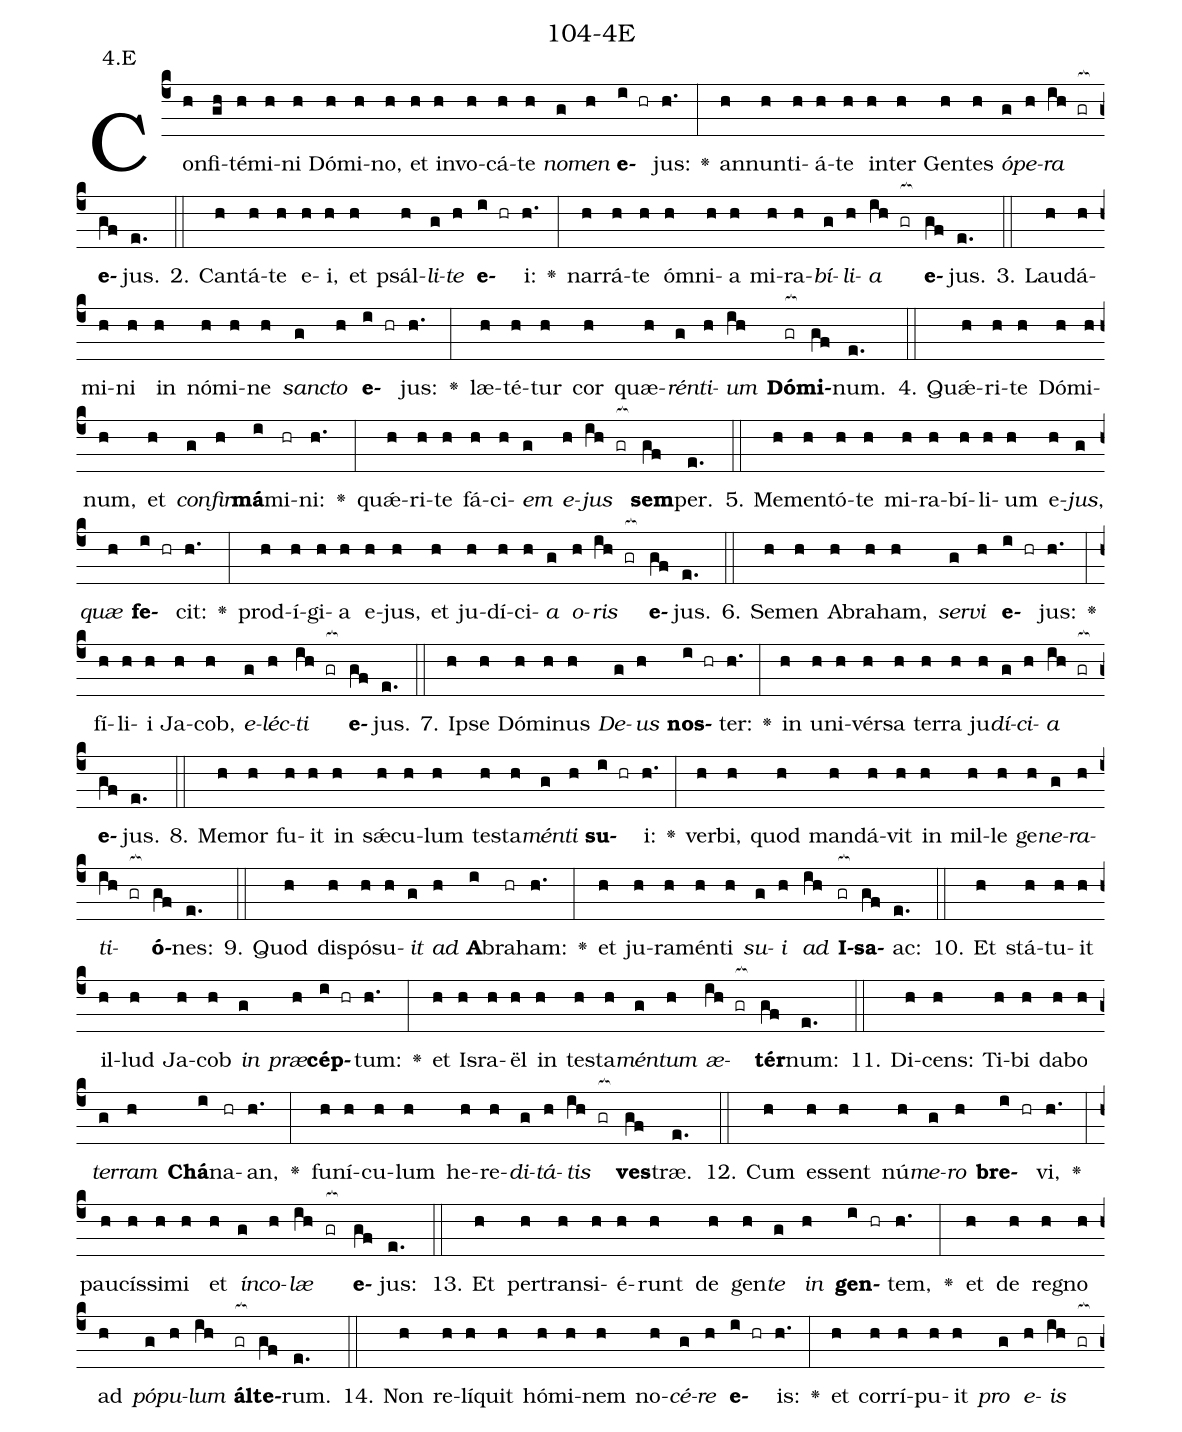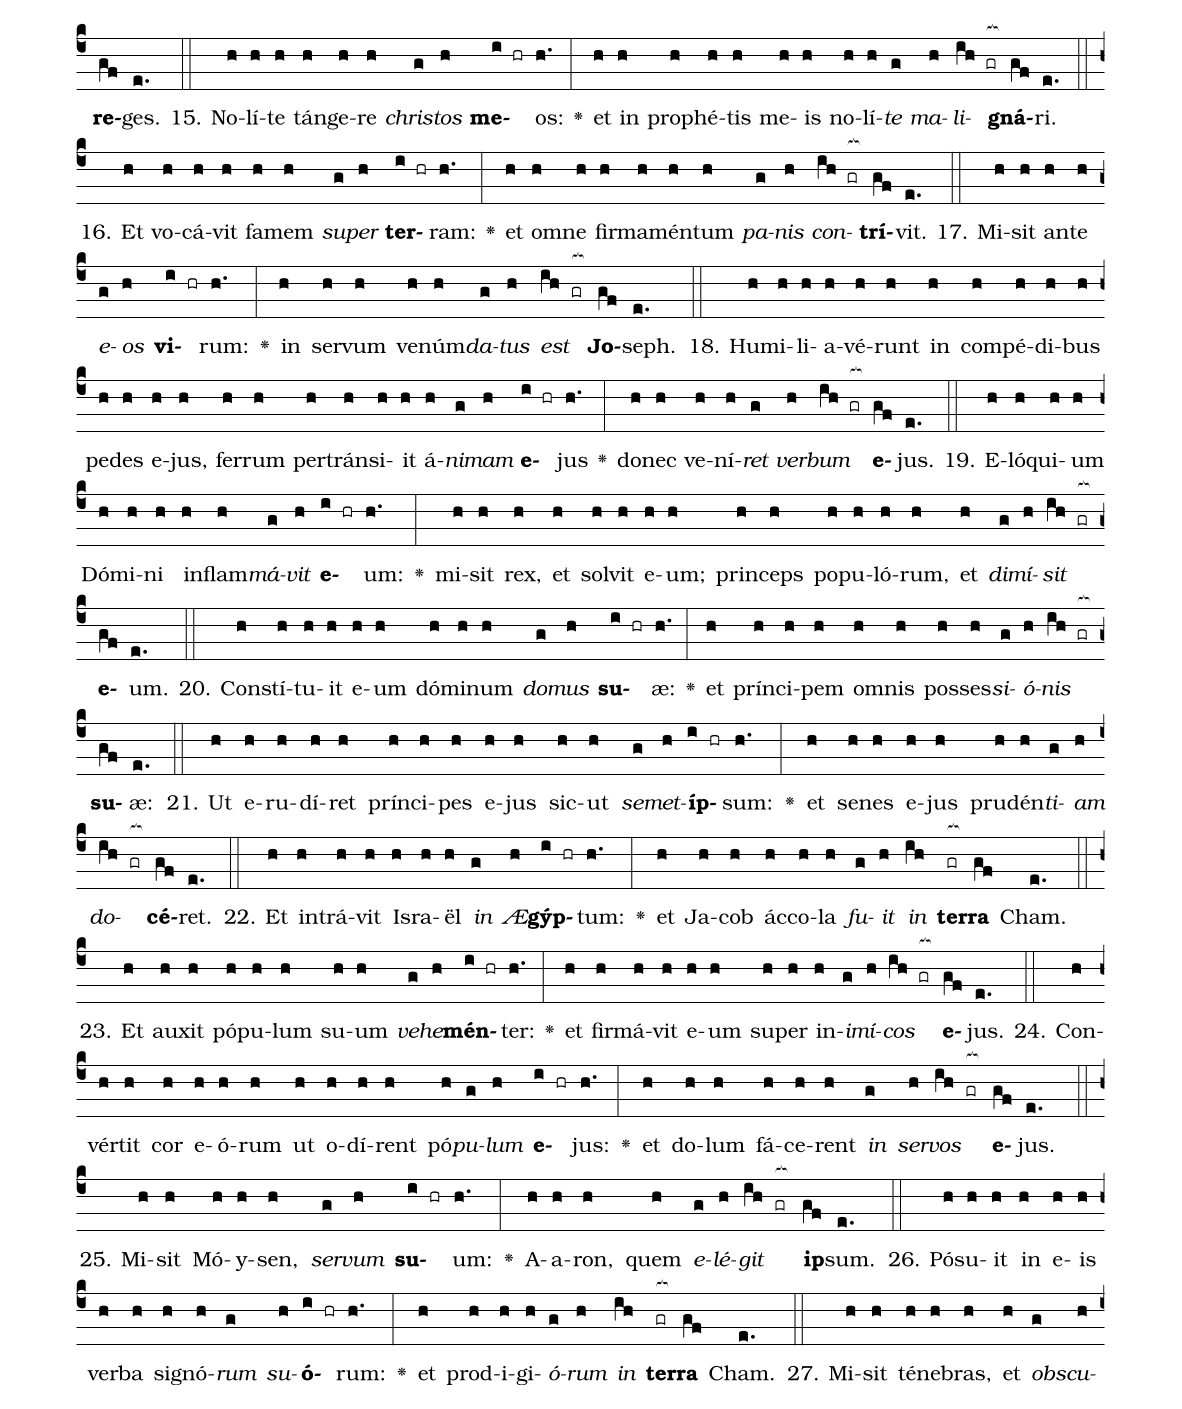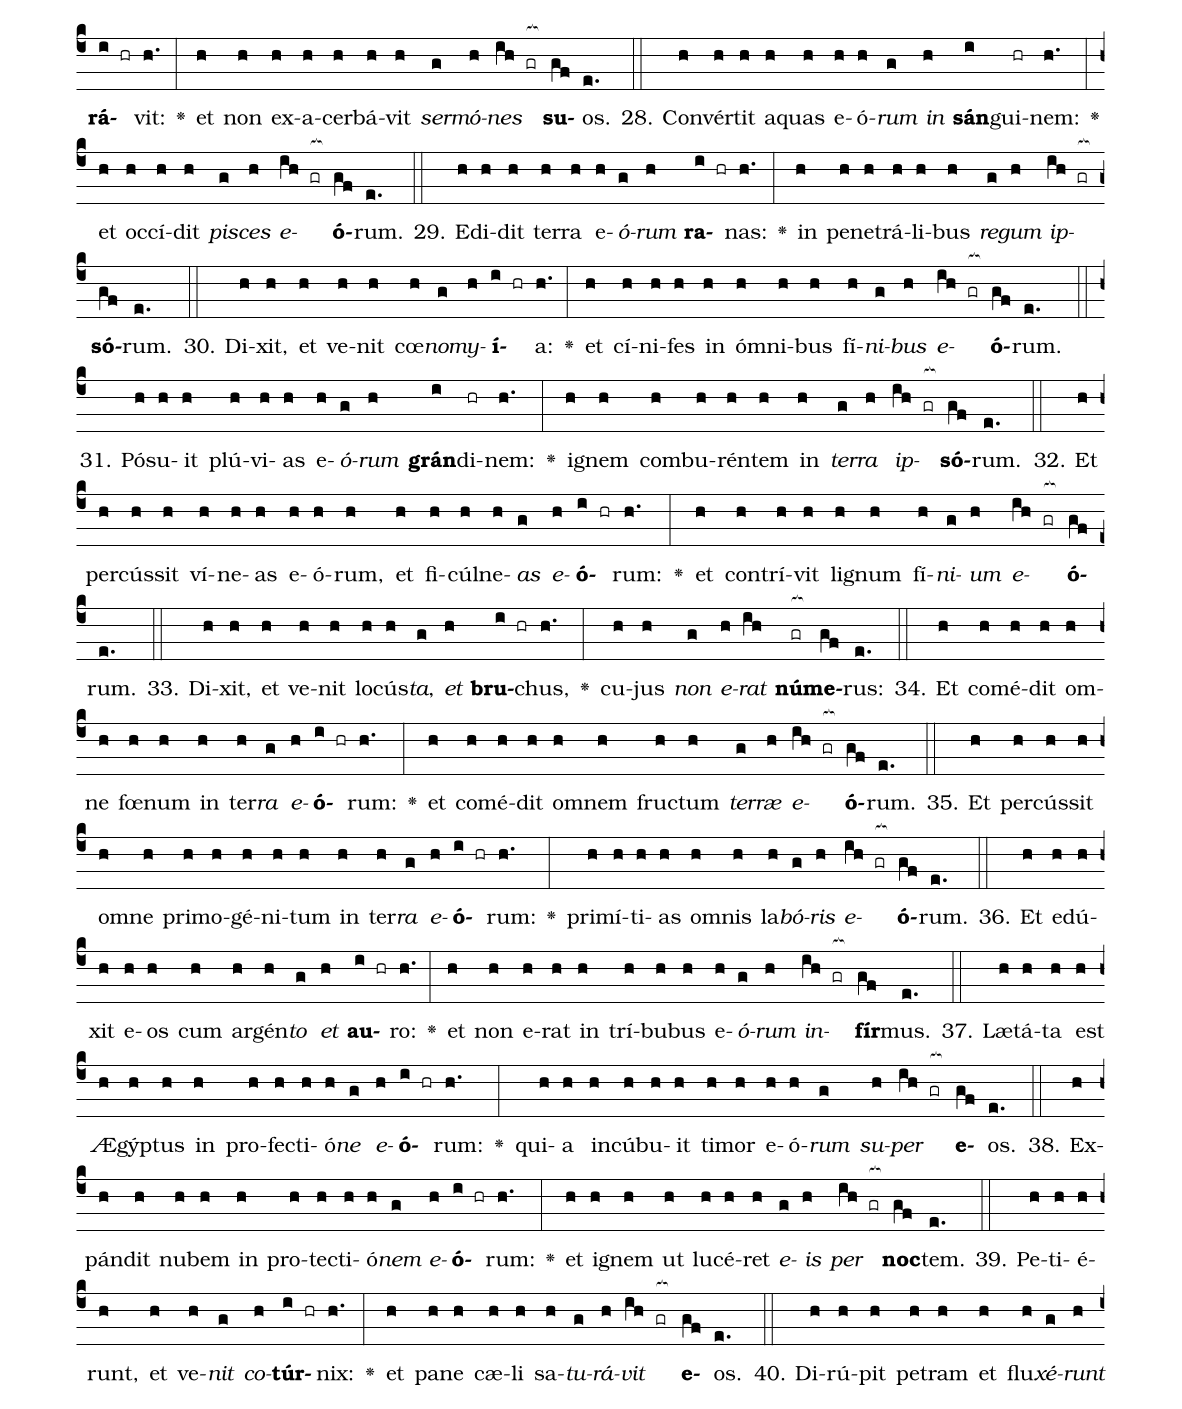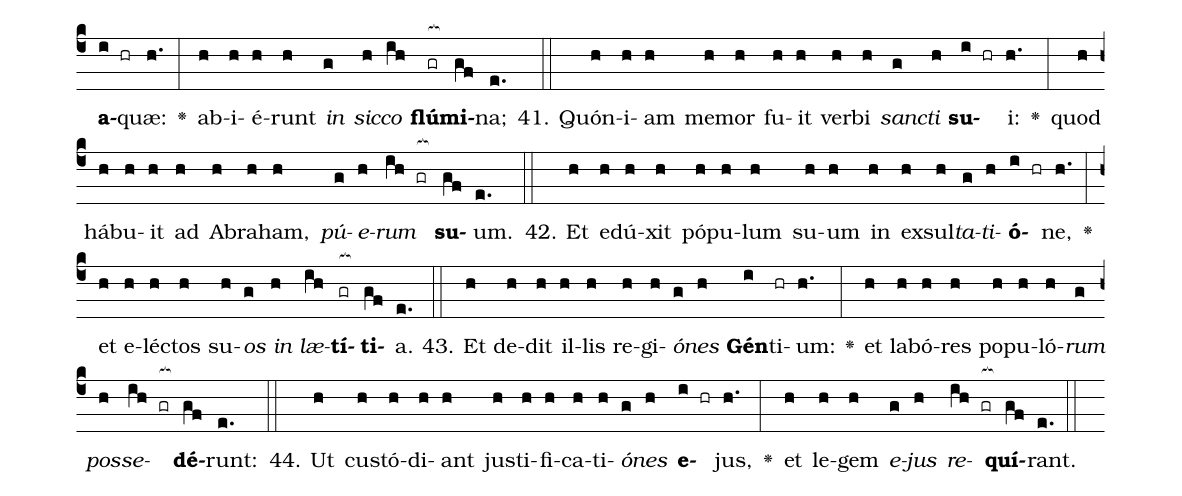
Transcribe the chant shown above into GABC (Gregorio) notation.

name: 104-4E;
annotation: 4.E;
%%
(c4)Con(h)fi(gh)té(h)mi(h)ni(h) Dó(h)mi(h)no,(h) et(h) in(h)vo(h)cá(h)te(h) <i>no</i>(g)<i>men</i>(h) <b>e</b>(i hr)jus:(h.) <v>\greheightstar</v>(:) an(h)nun(h)ti(h)á(h)te(h) in(h)ter(h) Gen(h)tes(h) <i>ó</i>(g)<i>pe</i>(h)<i>ra</i>(ih gr[ocb:1{]) <b>e</b>(gf[ocb:0}])jus.(e.) (::)
2. Can(h)tá(h)te(h) e(h)i,(h) et(h) psál(h)<i>li</i>(g)<i>te</i>(h) <b>e</b>(i hr)i:(h.) <v>\greheightstar</v>(:) nar(h)rá(h)te(h) óm(h)ni(h)a(h) mi(h)ra(h)<i>bí</i>(g)<i>li</i>(h)<i>a</i>(ih gr[ocb:1{]) <b>e</b>(gf[ocb:0}])jus.(e.) (::)
3. Lau(h)dá(h)mi(h)ni(h) in(h) nó(h)mi(h)ne(h) <i>sanc</i>(g)<i>to</i>(h) <b>e</b>(i hr)jus:(h.) <v>\greheightstar</v>(:) læ(h)té(h)tur(h) cor(h) quæ(h)<i>rén</i>(g)<i>ti</i>(h)<i>um</i>(ih) <b>Dó</b>(gr[ocb:1{])<b>mi</b>(gf[ocb:0}])num.(e.) (::)
4. Quǽ(h)ri(h)te(h) Dó(h)mi(h)num,(h) et(h) <i>con</i>(g)<i>fir</i>(h)<b>má</b>(i)mi(hr)ni:(h.) <v>\greheightstar</v>(:) quǽ(h)ri(h)te(h) fá(h)ci(h)<i>em</i>(g) <i>e</i>(h)<i>jus</i>(ih gr[ocb:1{]) <b>sem</b>(gf[ocb:0}])per.(e.) (::)
5. Me(h)men(h)tó(h)te(h) mi(h)ra(h)bí(h)li(h)um(h) e(h)<i>jus</i>,(g) <i>quæ</i>(h) <b>fe</b>(i hr)cit:(h.) <v>\greheightstar</v>(:) prod(h)í(h)gi(h)a(h) e(h)jus,(h) et(h) ju(h)dí(h)ci(h)<i>a</i>(g) <i>o</i>(h)<i>ris</i>(ih gr[ocb:1{]) <b>e</b>(gf[ocb:0}])jus.(e.) (::)
6. Se(h)men(h) A(h)bra(h)ham,(h) <i>ser</i>(g)<i>vi</i>(h) <b>e</b>(i hr)jus:(h.) <v>\greheightstar</v>(:) fí(h)li(h)i(h) Ja(h)cob,(h) <i>e</i>(g)<i>léc</i>(h)<i>ti</i>(ih gr[ocb:1{]) <b>e</b>(gf[ocb:0}])jus.(e.) (::)
7. Ip(h)se(h) Dó(h)mi(h)nus(h) <i>De</i>(g)<i>us</i>(h) <b>nos</b>(i hr)ter:(h.) <v>\greheightstar</v>(:) in(h) u(h)ni(h)vér(h)sa(h) ter(h)ra(h) ju(h)<i>dí</i>(g)<i>ci</i>(h)<i>a</i>(ih gr[ocb:1{]) <b>e</b>(gf[ocb:0}])jus.(e.) (::)
8. Me(h)mor(h) fu(h)it(h) in(h) sǽ(h)cu(h)lum(h) tes(h)ta(h)<i>mén</i>(g)<i>ti</i>(h) <b>su</b>(i hr)i:(h.) <v>\greheightstar</v>(:) ver(h)bi,(h) quod(h) man(h)dá(h)vit(h) in(h) mil(h)le(h) ge(h)<i>ne</i>(g)<i>ra</i>(h)<i>ti</i>(ih gr[ocb:1{])<b>ó</b>(gf[ocb:0}])nes:(e.) (::)
9. Quod(h) dis(h)pó(h)su(h)<i>it</i>(g) <i>ad</i>(h) <b>A</b>(i)bra(hr)ham:(h.) <v>\greheightstar</v>(:) et(h) ju(h)ra(h)mén(h)ti(h) <i>su</i>(g)<i>i</i>(h) <i>ad</i>(ih) <b>I</b>(gr[ocb:1{])<b>sa</b>(gf[ocb:0}])ac:(e.) (::)
10. Et(h) stá(h)tu(h)it(h) il(h)lud(h) Ja(h)cob(h) <i>in</i>(g) <i>præ</i>(h)<b>cép</b>(i hr)tum:(h.) <v>\greheightstar</v>(:) et(h) Is(h)ra(h)ël(h) in(h) tes(h)ta(h)<i>mén</i>(g)<i>tum</i>(h) <i>æ</i>(ih gr[ocb:1{])<b>tér</b>(gf[ocb:0}])num:(e.) (::)
11. Di(h)cens:(h) Ti(h)bi(h) da(h)bo(h) <i>ter</i>(g)<i>ram</i>(h) <b>Chá</b>(i)na(hr)an,(h.) <v>\greheightstar</v>(:) fu(h)ní(h)cu(h)lum(h) he(h)re(h)<i>di</i>(g)<i>tá</i>(h)<i>tis</i>(ih gr[ocb:1{]) <b>ves</b>(gf[ocb:0}])træ.(e.) (::)
12. Cum(h) es(h)sent(h) nú(h)<i>me</i>(g)<i>ro</i>(h) <b>bre</b>(i hr)vi,(h.) <v>\greheightstar</v>(:) pau(h)cís(h)si(h)mi(h) et(h) <i>ín</i>(g)<i>co</i>(h)<i>læ</i>(ih gr[ocb:1{]) <b>e</b>(gf[ocb:0}])jus:(e.) (::)
13. Et(h) per(h)trans(h)i(h)é(h)runt(h) de(h) gen(h)<i>te</i>(g) <i>in</i>(h) <b>gen</b>(i hr)tem,(h.) <v>\greheightstar</v>(:) et(h) de(h) re(h)gno(h) ad(h) <i>pó</i>(g)<i>pu</i>(h)<i>lum</i>(ih) <b>ál</b>(gr[ocb:1{])<b>te</b>(gf[ocb:0}])rum.(e.) (::)
14. Non(h) re(h)lí(h)quit(h) hó(h)mi(h)nem(h) no(h)<i>cé</i>(g)<i>re</i>(h) <b>e</b>(i hr)is:(h.) <v>\greheightstar</v>(:) et(h) cor(h)rí(h)pu(h)it(h) <i>pro</i>(g) <i>e</i>(h)<i>is</i>(ih gr[ocb:1{]) <b>re</b>(gf[ocb:0}])ges.(e.) (::)
15. No(h)lí(h)te(h) tán(h)ge(h)re(h) <i>chris</i>(g)<i>tos</i>(h) <b>me</b>(i hr)os:(h.) <v>\greheightstar</v>(:) et(h) in(h) pro(h)phé(h)tis(h) me(h)is(h) no(h)lí(h)<i>te</i>(g) <i>ma</i>(h)<i>li</i>(ih gr[ocb:1{])<b>gná</b>(gf[ocb:0}])ri.(e.) (::)
16. Et(h) vo(h)cá(h)vit(h) fa(h)mem(h) <i>su</i>(g)<i>per</i>(h) <b>ter</b>(i hr)ram:(h.) <v>\greheightstar</v>(:) et(h) om(h)ne(h) fir(h)ma(h)mén(h)tum(h) <i>pa</i>(g)<i>nis</i>(h) <i>con</i>(ih gr[ocb:1{])<b>trí</b>(gf[ocb:0}])vit.(e.) (::)
17. Mi(h)sit(h) an(h)te(h) <i>e</i>(g)<i>os</i>(h) <b>vi</b>(i hr)rum:(h.) <v>\greheightstar</v>(:) in(h) ser(h)vum(h) ve(h)núm(h)<i>da</i>(g)<i>tus</i>(h) <i>est</i>(ih gr[ocb:1{]) <b>Jo</b>(gf[ocb:0}])seph.(e.) (::)
18. Hu(h)mi(h)li(h)a(h)vé(h)runt(h) in(h) com(h)pé(h)di(h)bus(h) pe(h)des(h) e(h)jus,(h) fer(h)rum(h) per(h)tráns(h)i(h)it(h) á(h)<i>ni</i>(g)<i>mam</i>(h) <b>e</b>(i hr)jus(h.) <v>\greheightstar</v>(:) do(h)nec(h) ve(h)ní(h)<i>ret</i>(g) <i>ver</i>(h)<i>bum</i>(ih gr[ocb:1{]) <b>e</b>(gf[ocb:0}])jus.(e.) (::)
19. E(h)ló(h)qui(h)um(h) Dó(h)mi(h)ni(h) in(h)flam(h)<i>má</i>(g)<i>vit</i>(h) <b>e</b>(i hr)um:(h.) <v>\greheightstar</v>(:) mi(h)sit(h) rex,(h) et(h) sol(h)vit(h) e(h)um;(h) prin(h)ceps(h) po(h)pu(h)ló(h)rum,(h) et(h) <i>di</i>(g)<i>mí</i>(h)<i>sit</i>(ih gr[ocb:1{]) <b>e</b>(gf[ocb:0}])um.(e.) (::)
20. Con(h)stí(h)tu(h)it(h) e(h)um(h) dó(h)mi(h)num(h) <i>do</i>(g)<i>mus</i>(h) <b>su</b>(i hr)æ:(h.) <v>\greheightstar</v>(:) et(h) prín(h)ci(h)pem(h) om(h)nis(h) pos(h)ses(h)<i>si</i>(g)<i>ó</i>(h)<i>nis</i>(ih gr[ocb:1{]) <b>su</b>(gf[ocb:0}])æ:(e.) (::)
21. Ut(h) e(h)ru(h)dí(h)ret(h) prín(h)ci(h)pes(h) e(h)jus(h) sic(h)ut(h) <i>se</i>(g)<i>met</i>(h)<b>íp</b>(i hr)sum:(h.) <v>\greheightstar</v>(:) et(h) se(h)nes(h) e(h)jus(h) pru(h)dén(h)<i>ti</i>(g)<i>am</i>(h) <i>do</i>(ih gr[ocb:1{])<b>cé</b>(gf[ocb:0}])ret.(e.) (::)
22. Et(h) in(h)trá(h)vit(h) Is(h)ra(h)ël(h) <i>in</i>(g) <i>Æ</i>(h)<b>gýp</b>(i hr)tum:(h.) <v>\greheightstar</v>(:) et(h) Ja(h)cob(h) ác(h)co(h)la(h) <i>fu</i>(g)<i>it</i>(h) <i>in</i>(ih) <b>ter</b>(gr[ocb:1{])<b>ra</b>(gf[ocb:0}]) Cham.(e.) (::)
23. Et(h) au(h)xit(h) pó(h)pu(h)lum(h) su(h)um(h) <i>ve</i>(g)<i>he</i>(h)<b>mén</b>(i hr)ter:(h.) <v>\greheightstar</v>(:) et(h) fir(h)má(h)vit(h) e(h)um(h) su(h)per(h) in(h)<i>i</i>(g)<i>mí</i>(h)<i>cos</i>(ih gr[ocb:1{]) <b>e</b>(gf[ocb:0}])jus.(e.) (::)
24. Con(h)vér(h)tit(h) cor(h) e(h)ó(h)rum(h) ut(h) o(h)dí(h)rent(h) pó(h)<i>pu</i>(g)<i>lum</i>(h) <b>e</b>(i hr)jus:(h.) <v>\greheightstar</v>(:) et(h) do(h)lum(h) fá(h)ce(h)rent(h) <i>in</i>(g) <i>ser</i>(h)<i>vos</i>(ih gr[ocb:1{]) <b>e</b>(gf[ocb:0}])jus.(e.) (::)
25. Mi(h)sit(h) Mó(h)y(h)sen,(h) <i>ser</i>(g)<i>vum</i>(h) <b>su</b>(i hr)um:(h.) <v>\greheightstar</v>(:) A(h)a(h)ron,(h) quem(h) <i>e</i>(g)<i>lé</i>(h)<i>git</i>(ih gr[ocb:1{]) <b>ip</b>(gf[ocb:0}])sum.(e.) (::)
26. Pó(h)su(h)it(h) in(h) e(h)is(h) ver(h)ba(h) si(h)gnó(h)<i>rum</i>(g) <i>su</i>(h)<b>ó</b>(i hr)rum:(h.) <v>\greheightstar</v>(:) et(h) prod(h)i(h)gi(h)<i>ó</i>(g)<i>rum</i>(h) <i>in</i>(ih) <b>ter</b>(gr[ocb:1{])<b>ra</b>(gf[ocb:0}]) Cham.(e.) (::)
27. Mi(h)sit(h) té(h)ne(h)bras,(h) et(h) <i>obs</i>(g)<i>cu</i>(h)<b>rá</b>(i hr)vit:(h.) <v>\greheightstar</v>(:) et(h) non(h) ex(h)a(h)cer(h)bá(h)vit(h) <i>ser</i>(g)<i>mó</i>(h)<i>nes</i>(ih gr[ocb:1{]) <b>su</b>(gf[ocb:0}])os.(e.) (::)
28. Con(h)vér(h)tit(h) a(h)quas(h) e(h)ó(h)<i>rum</i>(g) <i>in</i>(h) <b>sán</b>(i)gui(hr)nem:(h.) <v>\greheightstar</v>(:) et(h) oc(h)cí(h)dit(h) <i>pi</i>(g)<i>sces</i>(h) <i>e</i>(ih gr[ocb:1{])<b>ó</b>(gf[ocb:0}])rum.(e.) (::)
29. E(h)di(h)dit(h) ter(h)ra(h) e(h)<i>ó</i>(g)<i>rum</i>(h) <b>ra</b>(i hr)nas:(h.) <v>\greheightstar</v>(:) in(h) pe(h)ne(h)trá(h)li(h)bus(h) <i>re</i>(g)<i>gum</i>(h) <i>ip</i>(ih gr[ocb:1{])<b>só</b>(gf[ocb:0}])rum.(e.) (::)
30. Di(h)xit,(h) et(h) ve(h)nit(h) cœ(h)<i>no</i>(g)<i>my</i>(h)<b>í</b>(i hr)a:(h.) <v>\greheightstar</v>(:) et(h) cí(h)ni(h)fes(h) in(h) óm(h)ni(h)bus(h) fí(h)<i>ni</i>(g)<i>bus</i>(h) <i>e</i>(ih gr[ocb:1{])<b>ó</b>(gf[ocb:0}])rum.(e.) (::)
31. Pó(h)su(h)it(h) plú(h)vi(h)as(h) e(h)<i>ó</i>(g)<i>rum</i>(h) <b>grán</b>(i)di(hr)nem:(h.) <v>\greheightstar</v>(:) i(h)gnem(h) com(h)bu(h)rén(h)tem(h) in(h) <i>ter</i>(g)<i>ra</i>(h) <i>ip</i>(ih gr[ocb:1{])<b>só</b>(gf[ocb:0}])rum.(e.) (::)
32. Et(h) per(h)cús(h)sit(h) ví(h)ne(h)as(h) e(h)ó(h)rum,(h) et(h) fi(h)cúl(h)ne(h)<i>as</i>(g) <i>e</i>(h)<b>ó</b>(i hr)rum:(h.) <v>\greheightstar</v>(:) et(h) con(h)trí(h)vit(h) li(h)gnum(h) fí(h)<i>ni</i>(g)<i>um</i>(h) <i>e</i>(ih gr[ocb:1{])<b>ó</b>(gf[ocb:0}])rum.(e.) (::)
33. Di(h)xit,(h) et(h) ve(h)nit(h) lo(h)cús(h)<i>ta</i>,(g) <i>et</i>(h) <b>bru</b>(i hr)chus,(h.) <v>\greheightstar</v>(:) cu(h)jus(h) <i>non</i>(g) <i>e</i>(h)<i>rat</i>(ih) <b>nú</b>(gr[ocb:1{])<b>me</b>(gf[ocb:0}])rus:(e.) (::)
34. Et(h) com(h)é(h)dit(h) om(h)ne(h) fœ(h)num(h) in(h) ter(h)<i>ra</i>(g) <i>e</i>(h)<b>ó</b>(i hr)rum:(h.) <v>\greheightstar</v>(:) et(h) com(h)é(h)dit(h) om(h)nem(h) fruc(h)tum(h) <i>ter</i>(g)<i>ræ</i>(h) <i>e</i>(ih gr[ocb:1{])<b>ó</b>(gf[ocb:0}])rum.(e.) (::)
35. Et(h) per(h)cús(h)sit(h) om(h)ne(h) pri(h)mo(h)gé(h)ni(h)tum(h) in(h) ter(h)<i>ra</i>(g) <i>e</i>(h)<b>ó</b>(i hr)rum:(h.) <v>\greheightstar</v>(:) pri(h)mí(h)ti(h)as(h) om(h)nis(h) la(h)<i>bó</i>(g)<i>ris</i>(h) <i>e</i>(ih gr[ocb:1{])<b>ó</b>(gf[ocb:0}])rum.(e.) (::)
36. Et(h) e(h)dú(h)xit(h) e(h)os(h) cum(h) ar(h)gén(h)<i>to</i>(g) <i>et</i>(h) <b>au</b>(i hr)ro:(h.) <v>\greheightstar</v>(:) et(h) non(h) e(h)rat(h) in(h) trí(h)bu(h)bus(h) e(h)<i>ó</i>(g)<i>rum</i>(h) <i>in</i>(ih gr[ocb:1{])<b>fír</b>(gf[ocb:0}])mus.(e.) (::)
37. Læ(h)tá(h)ta(h) est(h) Æ(h)gýp(h)tus(h) in(h) pro(h)fec(h)ti(h)ó(h)<i>ne</i>(g) <i>e</i>(h)<b>ó</b>(i hr)rum:(h.) <v>\greheightstar</v>(:) qui(h)a(h) in(h)cú(h)bu(h)it(h) ti(h)mor(h) e(h)ó(h)<i>rum</i>(g) <i>su</i>(h)<i>per</i>(ih gr[ocb:1{]) <b>e</b>(gf[ocb:0}])os.(e.) (::)
38. Ex(h)pán(h)dit(h) nu(h)bem(h) in(h) pro(h)tec(h)ti(h)ó(h)<i>nem</i>(g) <i>e</i>(h)<b>ó</b>(i hr)rum:(h.) <v>\greheightstar</v>(:) et(h) i(h)gnem(h) ut(h) lu(h)cé(h)ret(h) <i>e</i>(g)<i>is</i>(h) <i>per</i>(ih gr[ocb:1{]) <b>noc</b>(gf[ocb:0}])tem.(e.) (::)
39. Pe(h)ti(h)é(h)runt,(h) et(h) ve(h)<i>nit</i>(g) <i>co</i>(h)<b>túr</b>(i hr)nix:(h.) <v>\greheightstar</v>(:) et(h) pa(h)ne(h) cæ(h)li(h) sa(h)<i>tu</i>(g)<i>rá</i>(h)<i>vit</i>(ih gr[ocb:1{]) <b>e</b>(gf[ocb:0}])os.(e.) (::)
40. Di(h)rú(h)pit(h) pe(h)tram(h) et(h) flu(h)<i>xé</i>(g)<i>runt</i>(h) <b>a</b>(i hr)quæ:(h.) <v>\greheightstar</v>(:) ab(h)i(h)é(h)runt(h) <i>in</i>(g) <i>sic</i>(h)<i>co</i>(ih) <b>flú</b>(gr[ocb:1{])<b>mi</b>(gf[ocb:0}])na;(e.) (::)
41. Quón(h)i(h)am(h) me(h)mor(h) fu(h)it(h) ver(h)bi(h) <i>sanc</i>(g)<i>ti</i>(h) <b>su</b>(i hr)i:(h.) <v>\greheightstar</v>(:) quod(h) há(h)bu(h)it(h) ad(h) A(h)bra(h)ham,(h) <i>pú</i>(g)<i>e</i>(h)<i>rum</i>(ih gr[ocb:1{]) <b>su</b>(gf[ocb:0}])um.(e.) (::)
42. Et(h) e(h)dú(h)xit(h) pó(h)pu(h)lum(h) su(h)um(h) in(h) ex(h)sul(h)<i>ta</i>(g)<i>ti</i>(h)<b>ó</b>(i hr)ne,(h.) <v>\greheightstar</v>(:) et(h) e(h)léc(h)tos(h) su(h)<i>os</i>(g) <i>in</i>(h) <i>læ</i>(ih)<b>tí</b>(gr[ocb:1{])<b>ti</b>(gf[ocb:0}])a.(e.) (::)
43. Et(h) de(h)dit(h) il(h)lis(h) re(h)gi(h)<i>ó</i>(g)<i>nes</i>(h) <b>Gén</b>(i)ti(hr)um:(h.) <v>\greheightstar</v>(:) et(h) la(h)bó(h)res(h) po(h)pu(h)ló(h)<i>rum</i>(g) <i>pos</i>(h)<i>se</i>(ih gr[ocb:1{])<b>dé</b>(gf[ocb:0}])runt:(e.) (::)
44. Ut(h) cus(h)tó(h)di(h)ant(h) jus(h)ti(h)fi(h)ca(h)ti(h)<i>ó</i>(g)<i>nes</i>(h) <b>e</b>(i hr)jus,(h.) <v>\greheightstar</v>(:) et(h) le(h)gem(h) <i>e</i>(g)<i>jus</i>(h) <i>re</i>(ih gr[ocb:1{])<b>quí</b>(gf[ocb:0}])rant.(e.) (::)
